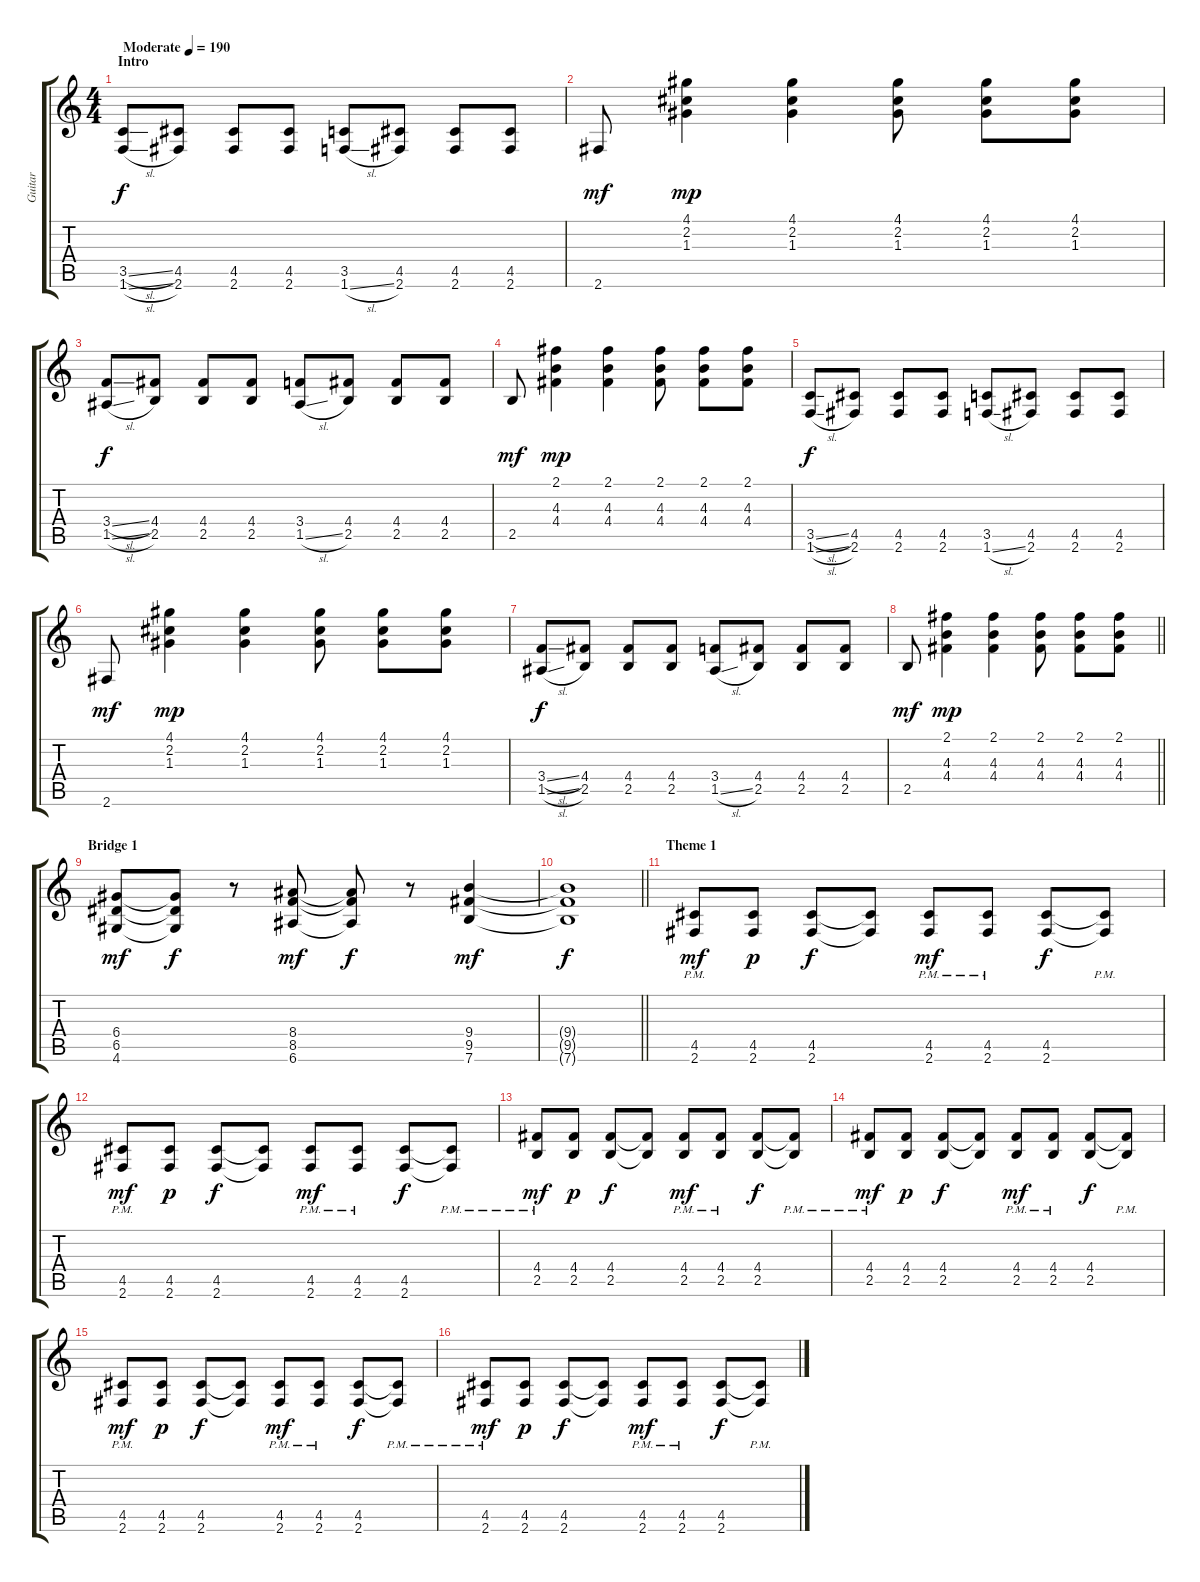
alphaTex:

\track ("Guitar" "Guitar") {instrument distortionguitar}
\staff {score tabs}
\tuning (E4 B3 G3 D3 A2 E2) {hide}
\ts (4 4)
\section ("" "Intro")
\tempo (190 "Moderate")
\clef g2
\ks c
(3.5{sl} 1.6{sl}).8{dy f instrument distortionguitar} (4.5 2.6).8 (4.5 2.6).8 (4.5 2.6).8 (3.5 1.6{sl}).8 (4.5 2.6).8 (4.5 2.6).8 (4.5 2.6).8 |
2.6.8{dy mf} (4.1 2.2 1.3).4{dy mp} (4.1 2.2 1.3).4 (4.1 2.2 1.3).8 (4.1 2.2 1.3).8 (4.1 2.2 1.3).8 |
(3.4{sl} 1.5{sl}).8{dy f} (4.4 2.5).8 (4.4 2.5).8 (4.4 2.5).8 (3.4 1.5{sl}).8 (4.4 2.5).8 (4.4 2.5).8 (4.4 2.5).8 |
2.5.8{dy mf} (2.1 4.3 4.4).4{dy mp} (2.1 4.3 4.4).4 (2.1 4.3 4.4).8 (2.1 4.3 4.4).8 (2.1 4.3 4.4).8 |
(3.5{sl} 1.6{sl}).8{dy f} (4.5 2.6).8 (4.5 2.6).8 (4.5 2.6).8 (3.5 1.6{sl}).8 (4.5 2.6).8 (4.5 2.6).8 (4.5 2.6).8 |
2.6.8{dy mf} (4.1 2.2 1.3).4{dy mp} (4.1 2.2 1.3).4 (4.1 2.2 1.3).8 (4.1 2.2 1.3).8 (4.1 2.2 1.3).8 |
(3.4{sl} 1.5{sl}).8{dy f} (4.4 2.5).8 (4.4 2.5).8 (4.4 2.5).8 (3.4 1.5{sl}).8 (4.4 2.5).8 (4.4 2.5).8 (4.4 2.5).8 |
\barLineRight lightlight
2.5.8{dy mf} (2.1 4.3 4.4).4{dy mp} (2.1 4.3 4.4).4 (2.1 4.3 4.4).8 (2.1 4.3 4.4).8 (2.1 4.3 4.4).8 |
\section ("" "Bridge 1")
(6.4 6.5 4.6).8{dy mf} (6.4{t} 6.5{t} 4.6{t}).8{dy f} r.8 (8.4 8.5 6.6).8{dy mf} (8.4{t} 8.5{t} 6.6{t}).8{dy f} r.8 (9.4 9.5 7.6).4{dy mf} |
\barLineRight lightlight
(9.4{t} 9.5{t} 7.6{t}).1{dy f} |
\section ("" "Theme 1")
(4.5{pm} 2.6{pm}).8{dy mf volume 12 instrument distortionguitar} (4.5 2.6).8{dy p} (4.5 2.6).8{dy f} (4.5{t} 2.6{t}).8 (4.5{pm} 2.6{pm}).8{dy mf} (4.5{pm} 2.6{pm}).8 (4.5 2.6).8{dy f} (4.5{pm t} 2.6{pm t}).8 |
(4.5{pm} 2.6{pm}).8{dy mf} (4.5 2.6).8{dy p} (4.5 2.6).8{dy f} (4.5{t} 2.6{t}).8 (4.5{pm} 2.6{pm}).8{dy mf} (4.5{pm} 2.6{pm}).8 (4.5 2.6).8{dy f} (4.5{pm t} 2.6{pm t}).8 |
(4.4{pm} 2.5{pm}).8{dy mf} (4.4 2.5).8{dy p} (4.4 2.5).8{dy f} (4.4{t} 2.5{t}).8 (4.4{pm} 2.5{pm}).8{dy mf} (4.4{pm} 2.5{pm}).8 (4.4 2.5).8{dy f} (4.4{pm t} 2.5{pm t}).8 |
(4.4{pm} 2.5{pm}).8{dy mf} (4.4 2.5).8{dy p} (4.4 2.5).8{dy f} (4.4{t} 2.5{t}).8 (4.4{pm} 2.5{pm}).8{dy mf} (4.4{pm} 2.5{pm}).8 (4.4 2.5).8{dy f} (4.4{pm t} 2.5{pm t}).8 |
(4.5{pm} 2.6{pm}).8{dy mf} (4.5 2.6).8{dy p} (4.5 2.6).8{dy f} (4.5{t} 2.6{t}).8 (4.5{pm} 2.6{pm}).8{dy mf} (4.5{pm} 2.6{pm}).8 (4.5 2.6).8{dy f} (4.5{pm t} 2.6{pm t}).8 |
(4.5{pm} 2.6{pm}).8{dy mf} (4.5 2.6).8{dy p} (4.5 2.6).8{dy f} (4.5{t} 2.6{t}).8 (4.5{pm} 2.6{pm}).8{dy mf} (4.5{pm} 2.6{pm}).8 (4.5 2.6).8{dy f} (4.5{pm t} 2.6{pm t}).8
